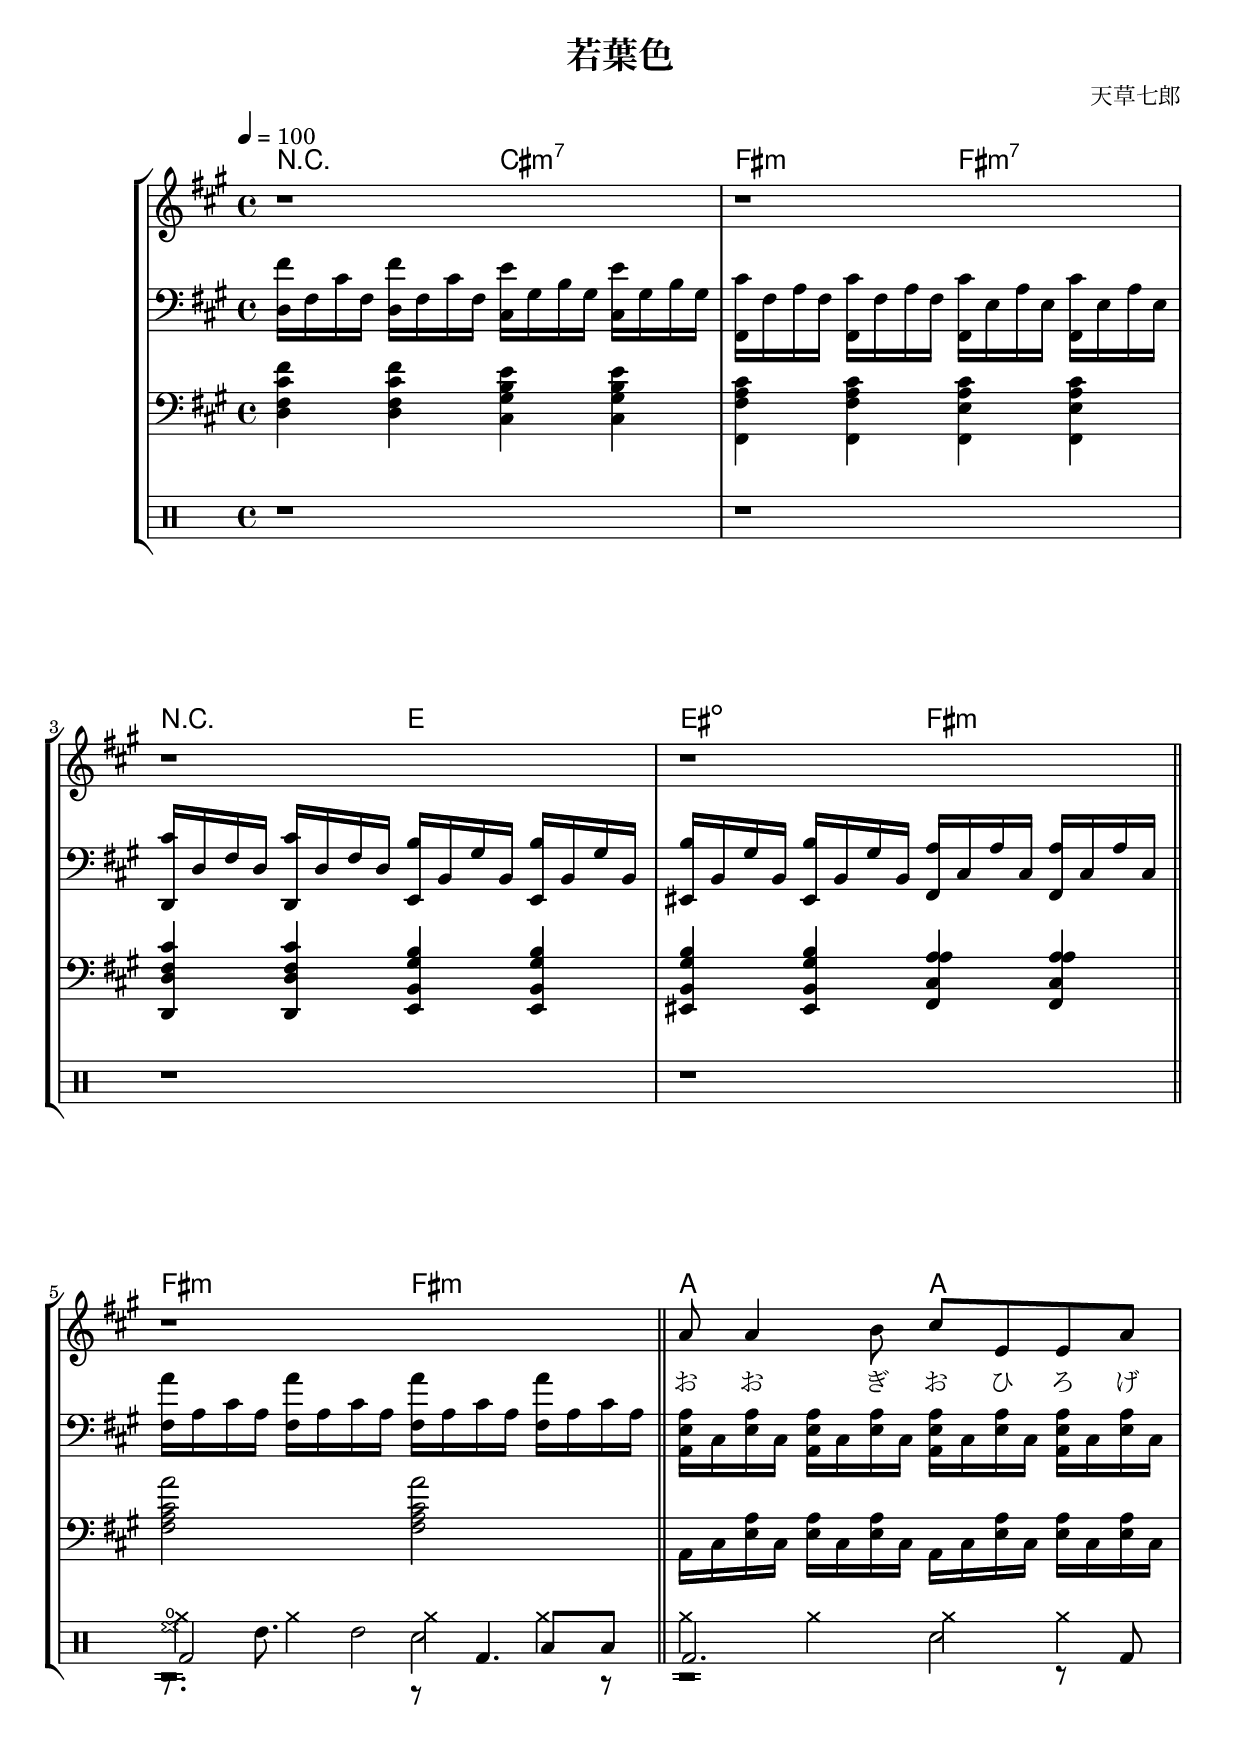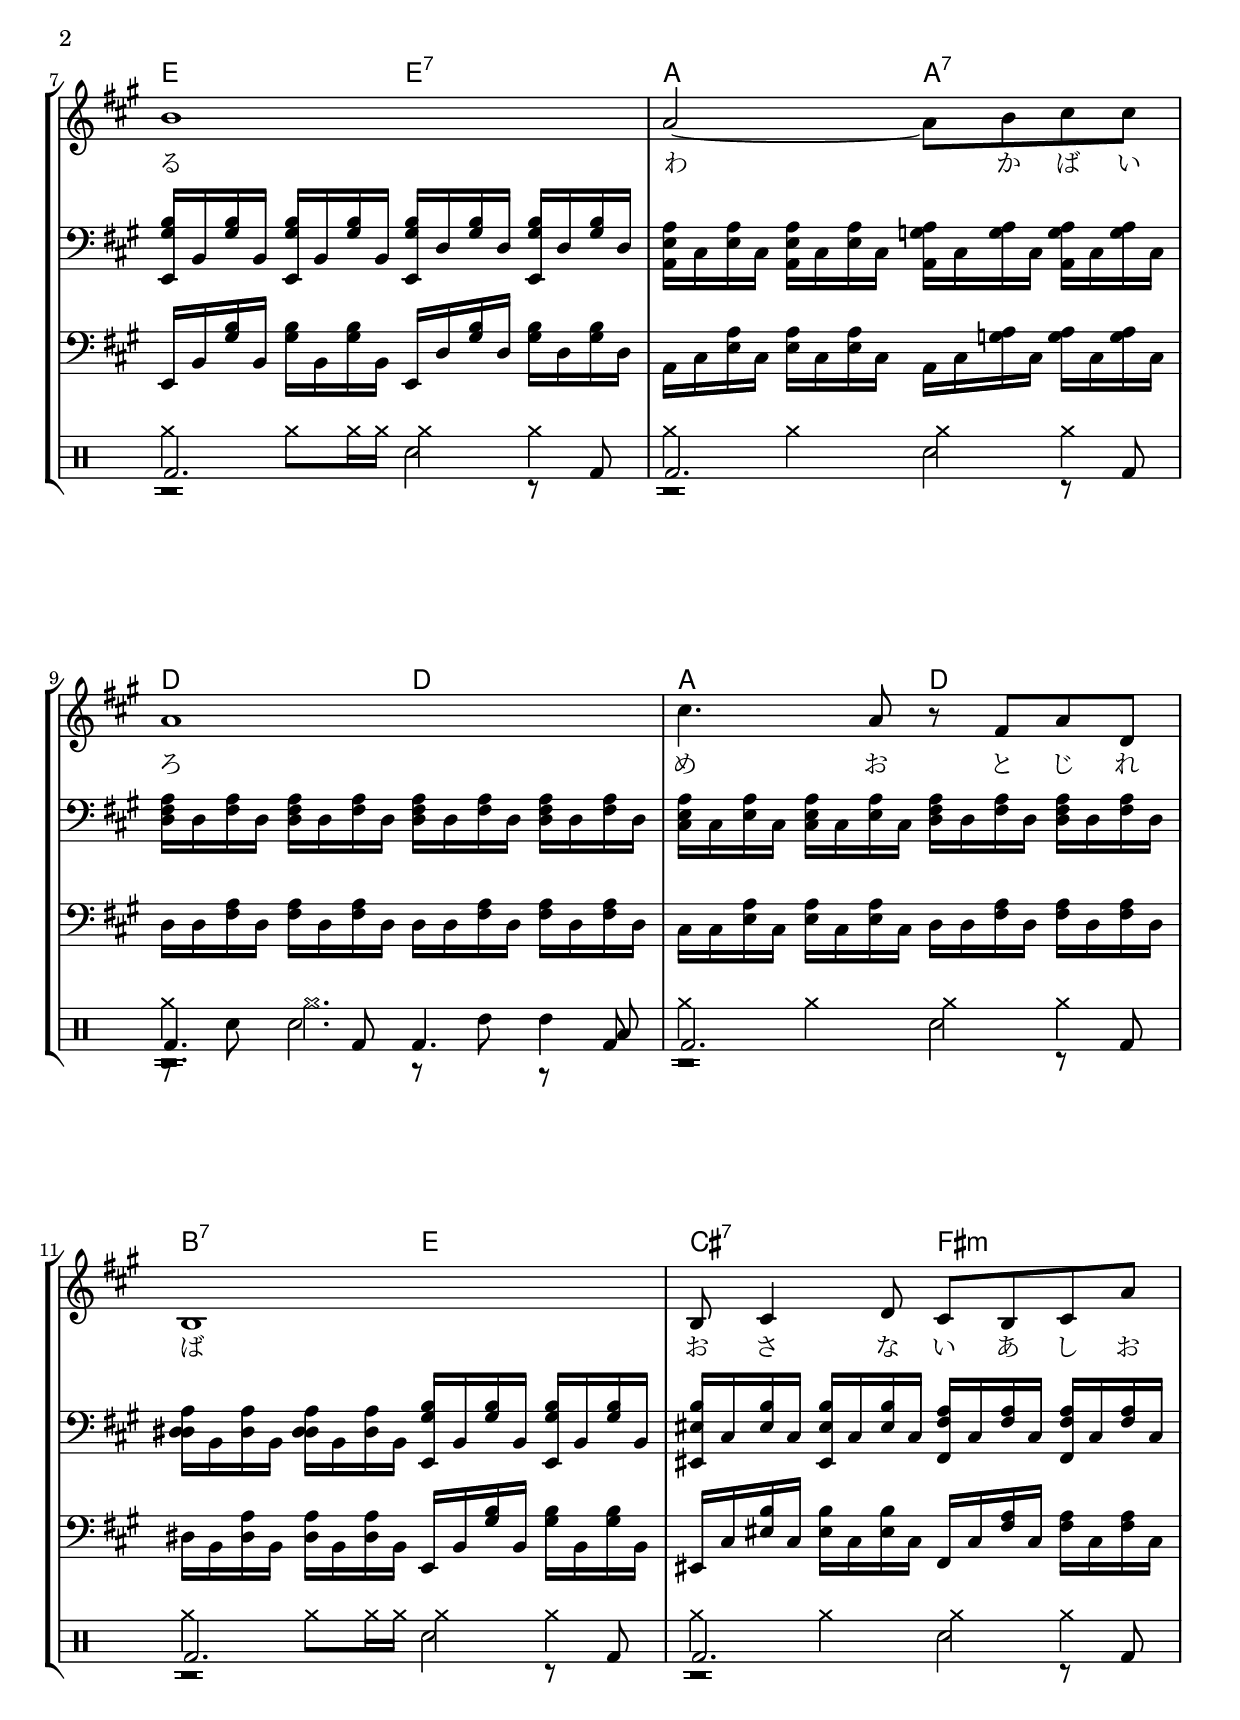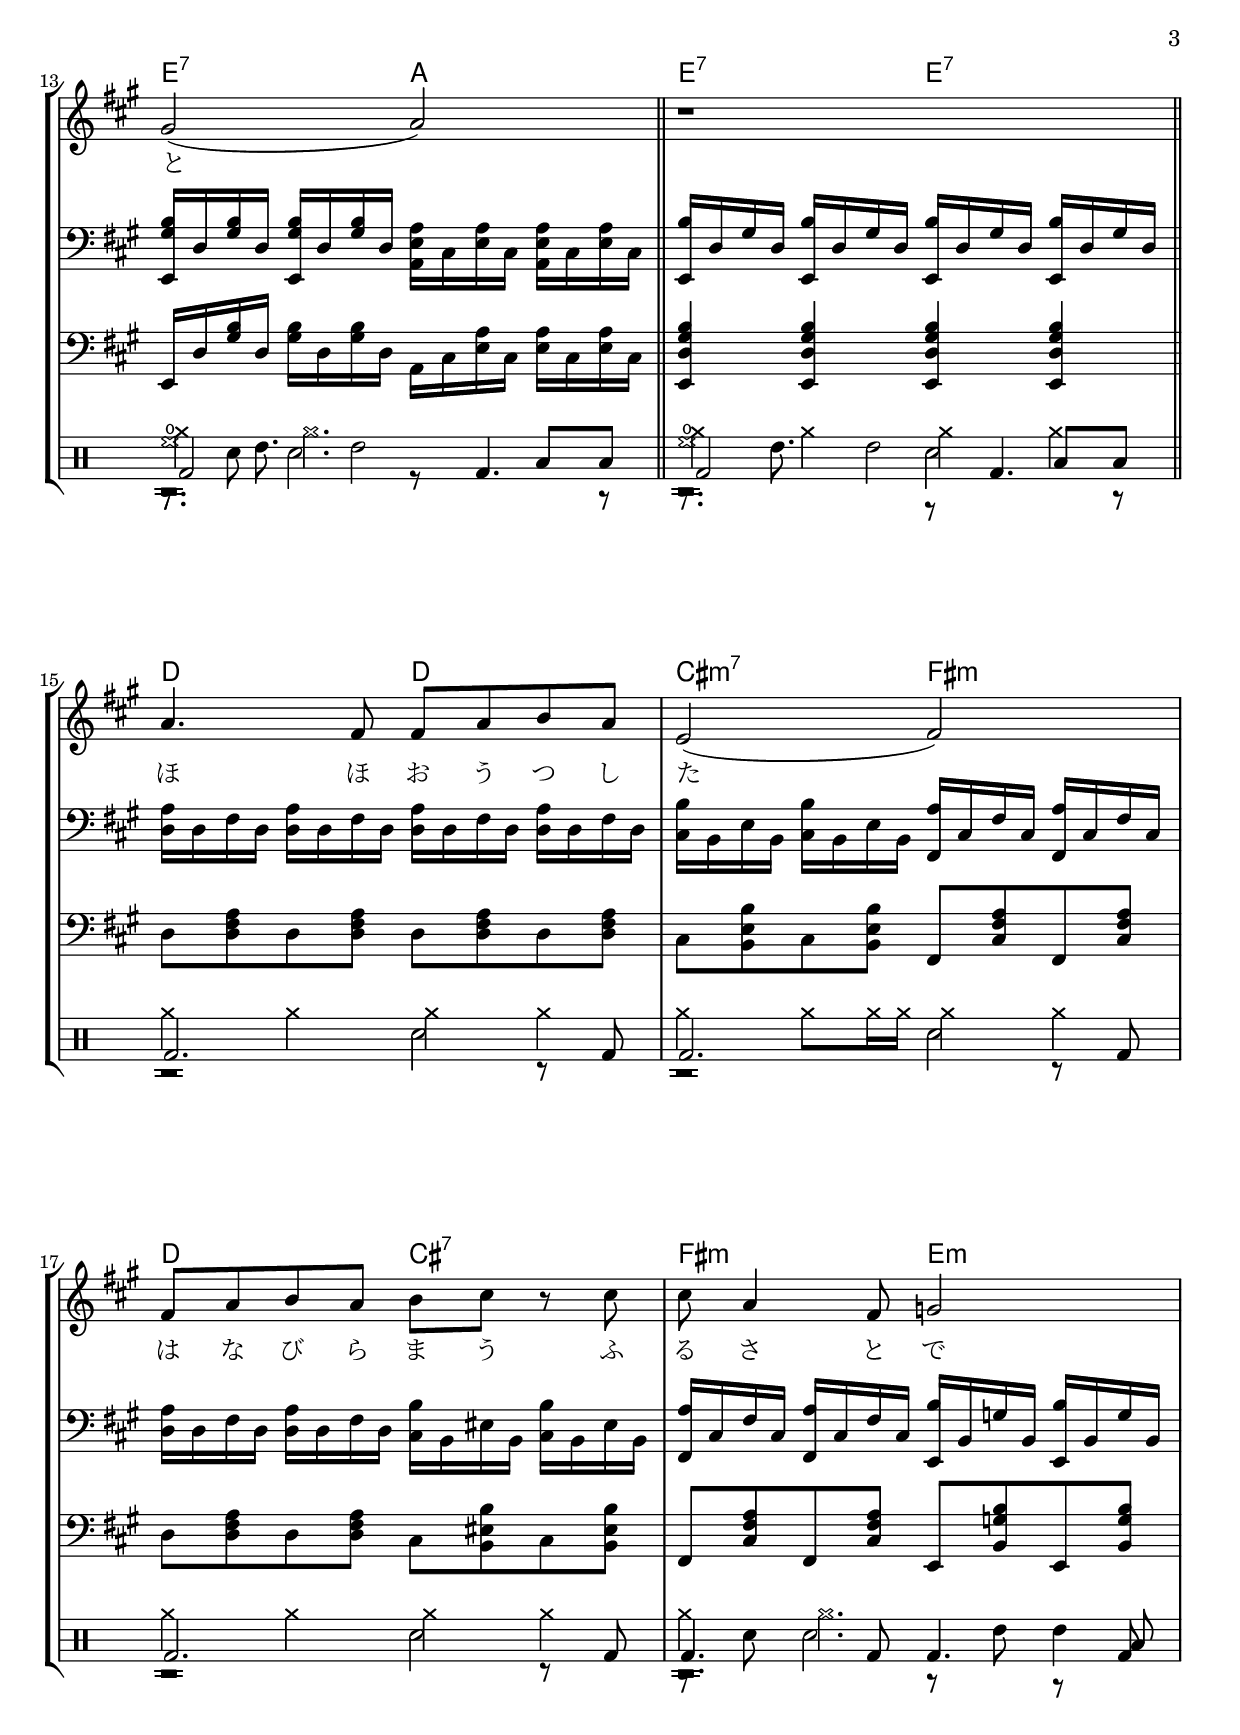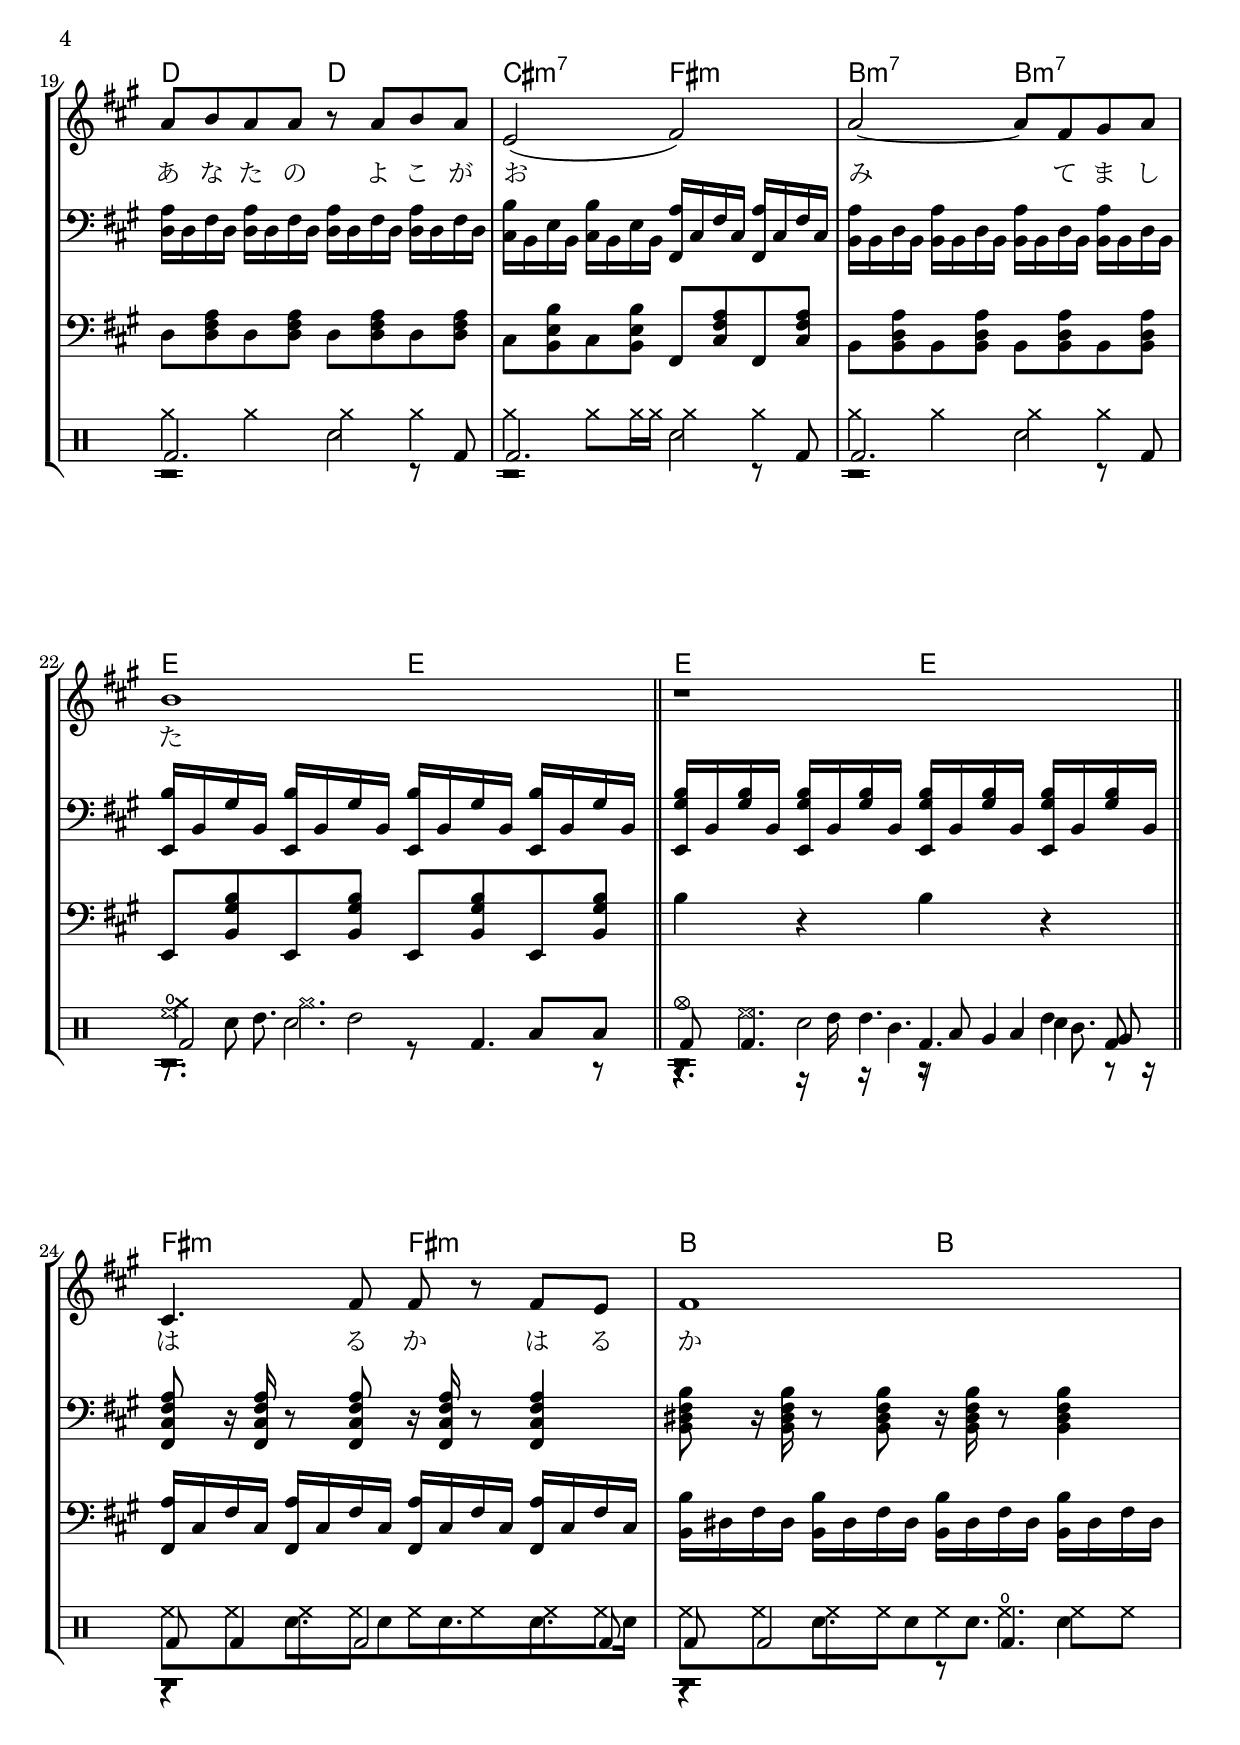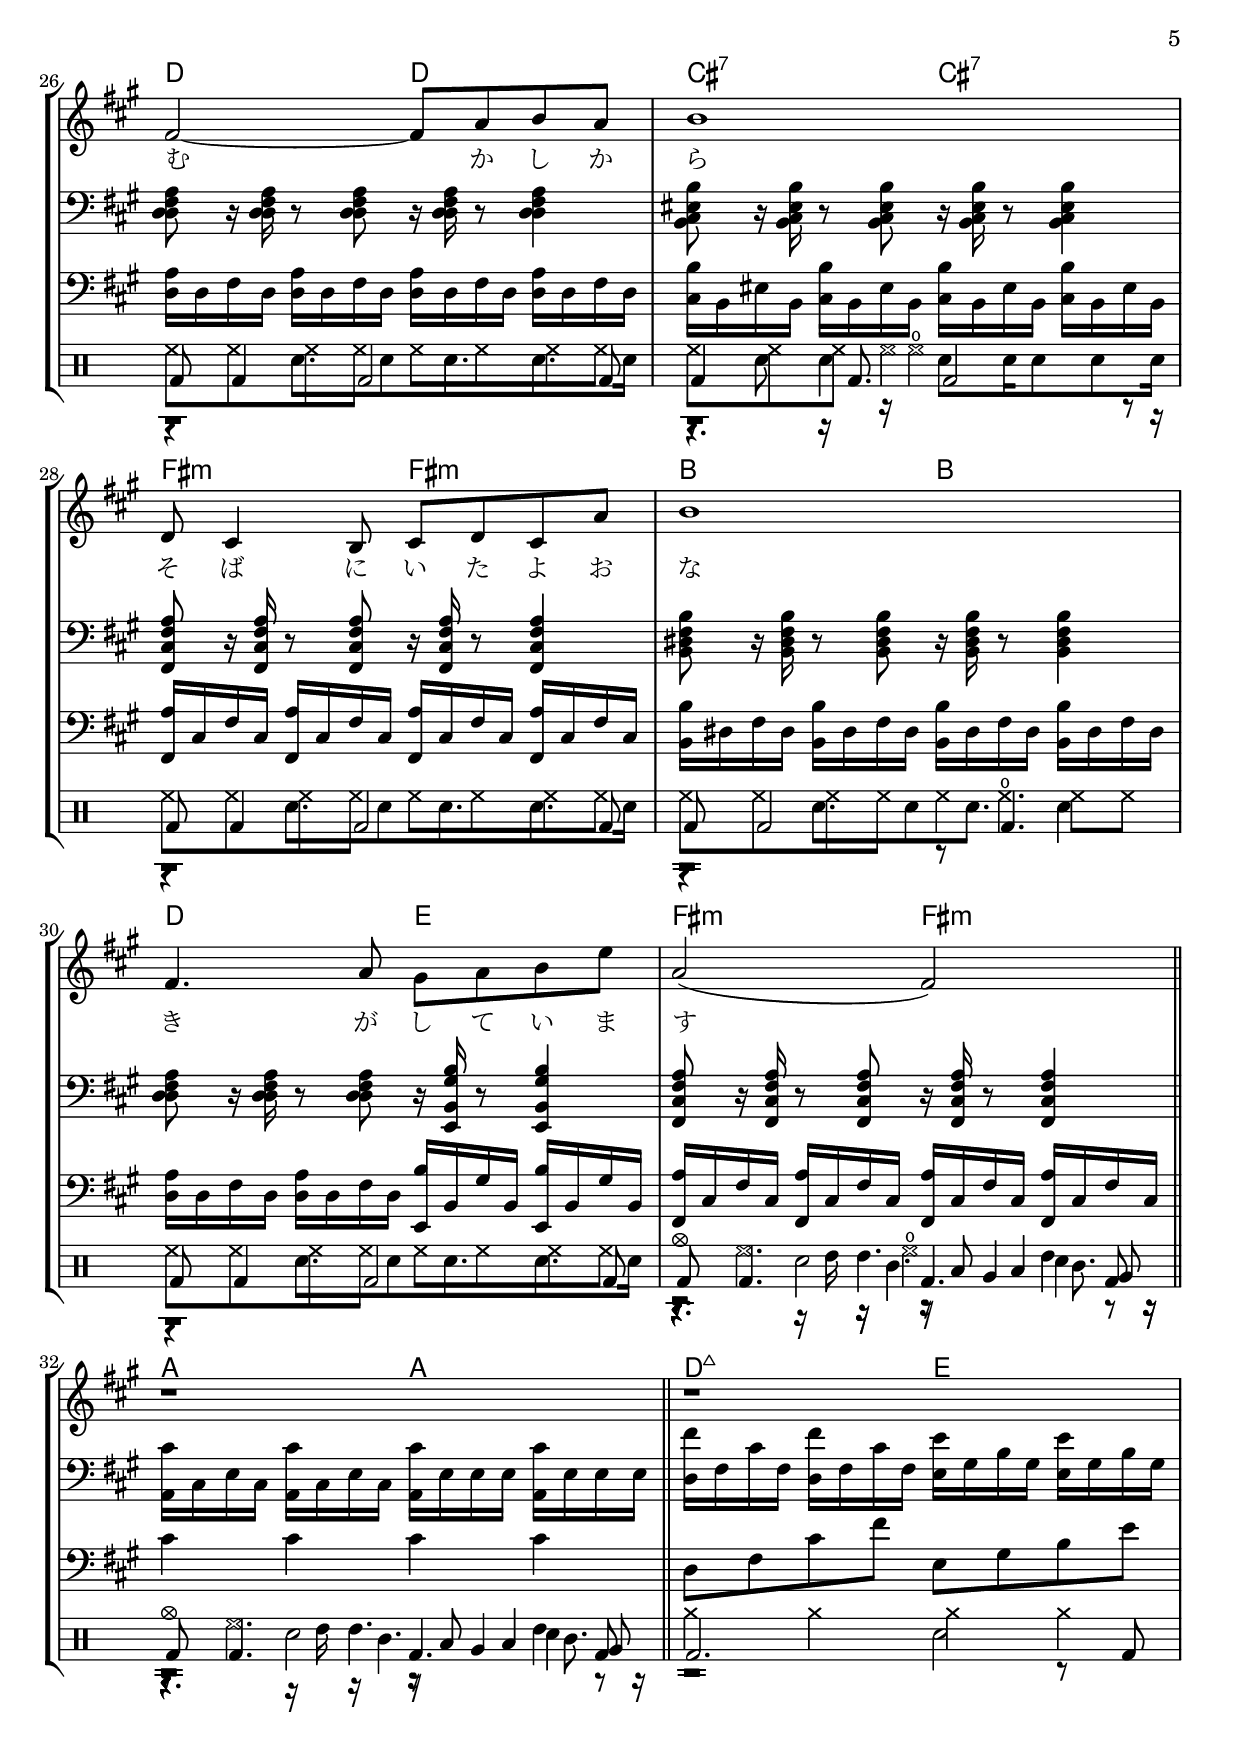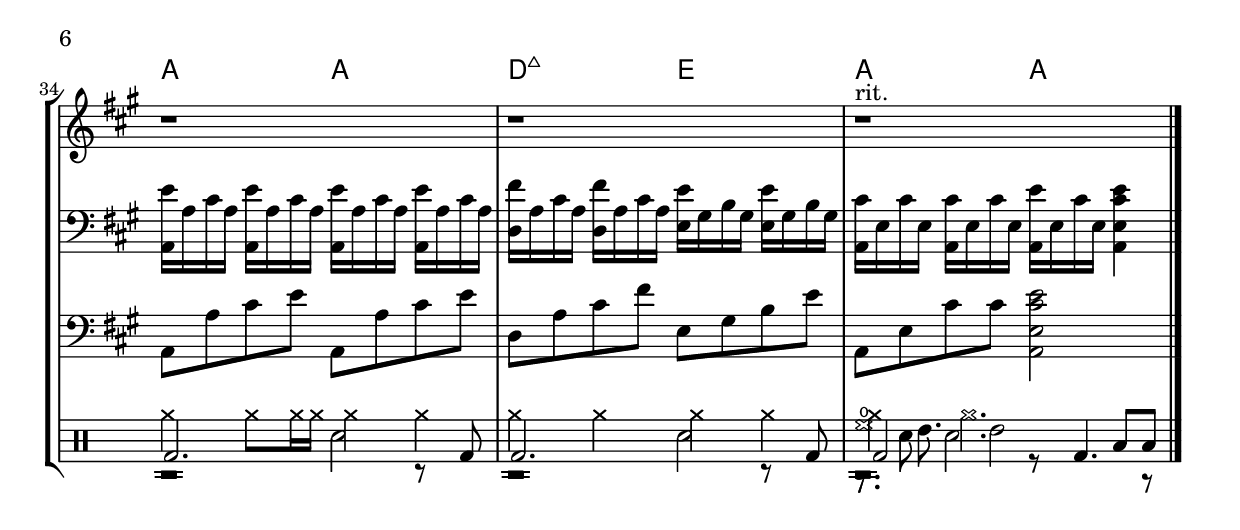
\version "2.12.1"

\header {
	title = \markup {若葉色}
	composer = \markup \center-column {天草七郎}
}

harmony = \chordmode {
	r2 cis:min7 fis:m fis:min7 r e eis:dim fis:m 

	fis:m fis:m 

	a a e e:7 a a:7 d d a d b:7 e cis:7 fis:m e:7 a 

	e:7 e:7 

	d d cis:min7 fis:m d cis:7 fis:m e:m d d cis:min7 fis:m b:min7 b:min7 e e 

	e e 

	fis:m fis:m b b d d cis:7 cis:7 fis:m fis:m b b d e fis:m fis:m 

	a a 

	d:maj7 e a a d:maj7 e a a 
}

melody = {
	\key a \major
	\tempo 4 = 100
	r1 | r1 | r1 | r1   
	r1   
	\set Staff.midiInstrument = #"fss0.34"
	 a'8  a'4  b'8  cis''8  e'8  e'8  a'8 
	b'1 
	a'2~a'8  b'8  cis''8  cis''8 
	a'1 
	cis''4.  a'8  r8  fis'8  a'8  d'8 
	b1 
	b8  cis'4  d'8  cis'8  b8  cis'8  a'8 
	gis'2  (a'2)
	r1   
	\set Staff.midiInstrument = #"fss0.34"
	 a'4.  fis'8  fis'8  a'8  b'8  a'8 
	e'2  (fis'2) 
	fis'8  a'8  b'8  a'8  b'8  cis''8  r8  cis''8 
	cis''8  a'4  fis'8  g'2 
	a'8  b'8  a'8  a'8  r8  a'8  b'8  a'8 
	e'2  (fis'2) 
	a'2~a'8  fis'8  gis'8  a'8 
	b'1
	r1   
	\set Staff.midiInstrument = #"fss0.34"
	 cis'4.  fis'8  fis'8  r8  fis'8  e'8 
	fis'1 
	fis'2~fis'8  a'8  b'8  a'8 
	b'1 
	d'8  cis'4  b8  cis'8  d'8  cis'8  a'8 
	b'1 
	fis'4.  a'8  gis'8  a'8  b'8  e''8 
	a'2  (fis'2)
	r1   
	r1 | r1 | r1 | r1^"rit." \bar "|."
}

words = \lyricmode {
	
	
	お  お  ぎ  お  ひ  ろ  げ  る  わ  か  ば  い  ろ  め  お  と  じ  れ  ば  お  さ  な  い  あ  し  お  と  
	
	ほ  ほ  お  う  つ  し  た  は  な  び  ら  ま  う  ふ  る  さ  と  で  あ  な  た  の  よ  こ  が  お  み  て  ま  し  た  
	
	は  る  か  は  る  か  む  か  し  か  ら  そ  ば  に  い  た  よ  お  な  き  が  し  て  い  ま  す  
	
	
}

tempochange = {
	\tempo 4 = 100
	r1 | r1 | r1 | r1 \bar "||"
	\tempo 4 = 100
	r1 \bar "||"
	\tempo 4 = 100
	r1 | r1 | r1 | r1 | r1 | r1 | r1 | r1 \bar "||"
	\tempo 4 = 100
	r1 \bar "||"
	\tempo 4 = 100
	r1 | r1 | r1 | r1 | r1 | r1 | r1 | r1 \bar "||"
	\tempo 4 = 100
	r1 \bar "||"
	\tempo 4 = 100
	r1 | r1 | r1 | r1 | r1 | r1 | r1 | r1 \bar "||"
	\tempo 4 = 100
	r1 \bar "||"
	\tempo 4 = 100
	r1 | r1 | r1 | \tempo 4 = 75 r2 \tempo 4 = 66 r2 \bar "|."
}

mainacc = {
	\clef bass
	\set Staff.midiInstrument = #"Koto"
	\key a \major
	\tempo 4 = 100
	<d fis'>16 fis cis' fis <d fis'> fis cis' fis
	<cis e'>16 gis b gis <cis e'> gis b gis
	<fis, cis'>16 fis a fis <fis, cis'> fis a fis
	<fis, cis'>16 e a e <fis, cis'> e a e
	<d, cis'>16 d fis d <d, cis'> d fis d
	<e, b>16 b, gis b, <e, b> b, gis b,
	<eis, b>16 b, gis b, <eis, b> b, gis b,
	<fis, a>16 cis a cis <fis, a> cis a cis
	\bar "||"

	\set Staff.midiInstrument = #"Cello"
	<fis a'>16 a cis' a <fis a'> a cis' a
	<fis a'>16 a cis' a <fis a'> a cis' a
	\bar "||"

	\set Staff.midiInstrument = #"Cello"
	<a, e a>16 cis16 <e a>16 cis16   <a, e a>16 cis16 <e a>16 cis16
	<a, e a>16 cis16 <e a>16 cis16   <a, e a>16 cis16 <e a>16 cis16
	<e, gis b>16 b,16 <gis b>16 b,16   <e, gis b>16 b,16 <gis b>16 b,16
	<e, gis b>16 d16 <gis b>16 d16   <e, gis b>16 d16 <gis b>16 d16
	<a, e a>16 cis16 <e a>16 cis16   <a, e a>16 cis16 <e a>16 cis16
	<a, g a>16 cis16 <g a>16 cis16   <a, g a>16 cis16 <g a>16 cis16
	<d fis a>16 d16 <fis a>16 d16   <d fis a>16 d16 <fis a>16 d16
	<d fis a>16 d16 <fis a>16 d16   <d fis a>16 d16 <fis a>16 d16
	<cis e a>16 cis16 <e a>16 cis16   <cis e a>16 cis16 <e a>16 cis16
	<d fis a>16 d16 <fis a>16 d16   <d fis a>16 d16 <fis a>16 d16
	<dis dis a>16 b,16 <dis a>16 b,16   <dis dis a>16 b,16 <dis a>16 b,16
	<e, gis b>16 b,16 <gis b>16 b,16   <e, gis b>16 b,16 <gis b>16 b,16
	<eis, eis b>16 cis16 <eis b>16 cis16   <eis, eis b>16 cis16 <eis b>16 cis16
	<fis, fis a>16 cis16 <fis a>16 cis16   <fis, fis a>16 cis16 <fis a>16 cis16
	<e, gis b>16 d16 <gis b>16 d16   <e, gis b>16 d16 <gis b>16 d16
	<a, e a>16 cis16 <e a>16 cis16   <a, e a>16 cis16 <e a>16 cis16
	\bar "||"

	\set Staff.midiInstrument = #"FX 1 (rain)"
	<e, b>16 d gis d <e, b> d gis d
	<e, b>16 d gis d <e, b> d gis d
	\bar "||"

	\set Staff.midiInstrument = #"Tremolo Strings"
	<d a>16 d fis d <d a> d fis d
	<d a>16 d fis d <d a> d fis d
	<cis b>16 b, e b, <cis b> b, e b,
	<fis, a>16 cis fis cis <fis, a> cis fis cis
	<d a>16 d fis d <d a> d fis d
	<cis b>16 b, eis b, <cis b> b, eis b,
	<fis, a>16 cis fis cis <fis, a> cis fis cis
	<e, b>16 b, g b, <e, b> b, g b,
	<d a>16 d fis d <d a> d fis d
	<d a>16 d fis d <d a> d fis d
	<cis b>16 b, e b, <cis b> b, e b,
	<fis, a>16 cis fis cis <fis, a> cis fis cis
	<b, a>16 b, d b, <b, a> b, d b,
	<b, a>16 b, d b, <b, a> b, d b,
	<e, b>16 b, gis b, <e, b> b, gis b,
	<e, b>16 b, gis b, <e, b> b, gis b,
	\bar "||"

	\set Staff.midiInstrument = #"Flute"
	<e, gis b>16 b,16 <gis b>16 b,16   <e, gis b>16 b,16 <gis b>16 b,16
	<e, gis b>16 b,16 <gis b>16 b,16   <e, gis b>16 b,16 <gis b>16 b,16
	\bar "||"

	\set Staff.midiInstrument = #"FX 7 (echoes)"
	<fis, cis fis a>8 r16 <fis, cis fis a>16 r8     <fis, cis fis a>8
	r16 <fis, cis fis a>16 r8     <fis, cis fis a>4
	<b, dis fis b>8 r16 <b, dis fis b>16 r8     <b, dis fis b>8
	r16 <b, dis fis b>16 r8     <b, dis fis b>4
	<d d fis a>8 r16 <d d fis a>16 r8     <d d fis a>8
	r16 <d d fis a>16 r8     <d d fis a>4
	<cis b, eis b>8 r16 <cis b, eis b>16 r8     <cis b, eis b>8
	r16 <cis b, eis b>16 r8     <cis b, eis b>4
	<fis, cis fis a>8 r16 <fis, cis fis a>16 r8     <fis, cis fis a>8
	r16 <fis, cis fis a>16 r8     <fis, cis fis a>4
	<b, dis fis b>8 r16 <b, dis fis b>16 r8     <b, dis fis b>8
	r16 <b, dis fis b>16 r8     <b, dis fis b>4
	<d d fis a>8 r16 <d d fis a>16 r8     <d d fis a>8
	r16 <e, b, gis b>16 r8     <e, b, gis b>4
	<fis, cis fis a>8 r16 <fis, cis fis a>16 r8     <fis, cis fis a>8
	r16 <fis, cis fis a>16 r8     <fis, cis fis a>4
	\bar "||"

	\set Staff.midiInstrument = #"Choir Aahs"
	<a, cis'>16 cis e cis <a, cis'> cis e cis
	<a, cis'>16 e e e <a, cis'> e e e
	\bar "||"

	\set Staff.midiInstrument = #"Koto"
	<d fis'>16 fis cis' fis <d fis'> fis cis' fis
	<e e'>16 gis b gis <e e'> gis b gis
	<a, e'>16 a cis' a <a, e'> a cis' a
	<a, e'>16 a cis' a <a, e'> a cis' a
	<d fis'>16 a cis' a <d fis'> a cis' a
	<e e'>16 gis b gis <e e'> gis b gis
	<a, cis'>16 e cis' e <a, cis'> e cis' e
	<a, e'>16 e cis' e <a, e cis' e'>4
	\bar "|."
}

subacc = {
	\clef bass
	\set Staff.midiInstrument = #"Pad 2 (warm)"
	\key a \major
	\tempo 4 = 100
	<d fis cis' fis'>4 <d fis cis' fis'>4
	<cis gis b e'>4 <cis gis b e'>4
	<fis, fis a cis'>4 <fis, fis a cis'>4
	<fis, e a cis'>4 <fis, e a cis'>4
	<d, d fis cis'>4 <d, d fis cis'>4
	<e, b, gis b>4 <e, b, gis b>4
	<eis, b, gis b>4 <eis, b, gis b>4
	<fis, cis a a>4 <fis, cis a a>4
	\bar "||"

	\set Staff.midiInstrument = #"Flute"
	<fis a cis' a'>2
	<fis a cis' a'>2
	\bar "||"

	\set Staff.midiInstrument = #"Electric Grand"
	a,16 cis <e a> cis <e a> cis <e a> cis
	a,16 cis <e a> cis <e a> cis <e a> cis
	e,16 b, <gis b> b, <gis b> b, <gis b> b,
	e,16 d <gis b> d <gis b> d <gis b> d
	a,16 cis <e a> cis <e a> cis <e a> cis
	a,16 cis <g a> cis <g a> cis <g a> cis
	d16 d <fis a> d <fis a> d <fis a> d
	d16 d <fis a> d <fis a> d <fis a> d
	cis16 cis <e a> cis <e a> cis <e a> cis
	d16 d <fis a> d <fis a> d <fis a> d
	dis16 b, <dis a> b, <dis a> b, <dis a> b,
	e,16 b, <gis b> b, <gis b> b, <gis b> b,
	eis,16 cis <eis b> cis <eis b> cis <eis b> cis
	fis,16 cis <fis a> cis <fis a> cis <fis a> cis
	e,16 d <gis b> d <gis b> d <gis b> d
	a,16 cis <e a> cis <e a> cis <e a> cis
	\bar "||"

	\set Staff.midiInstrument = #"Acoustic grand"
	<e, d gis b>4 <e, d gis b>4
	<e, d gis b>4 <e, d gis b>4
	\bar "||"

	\set Staff.midiInstrument = #"Electric Grand"
	d8 <d fis a> d <d fis a>
	d8 <d fis a> d <d fis a>
	cis8 <b, e b> cis <b, e b>
	fis,8 <cis fis a> fis, <cis fis a>
	d8 <d fis a> d <d fis a>
	cis8 <b, eis b> cis <b, eis b>
	fis,8 <cis fis a> fis, <cis fis a>
	e,8 <b, g b> e, <b, g b>
	d8 <d fis a> d <d fis a>
	d8 <d fis a> d <d fis a>
	cis8 <b, e b> cis <b, e b>
	fis,8 <cis fis a> fis, <cis fis a>
	b,8 <b, d a> b, <b, d a>
	b,8 <b, d a> b, <b, d a>
	e,8 <b, gis b> e, <b, gis b>
	e,8 <b, gis b> e, <b, gis b>
	\bar "||"

	\set Staff.midiInstrument = #"Woodblock"
	b4 r4
	b4 r4
	\bar "||"

	\set Staff.midiInstrument = #"Violin"
	<fis, a>16 cis fis cis <fis, a> cis fis cis
	<fis, a>16 cis fis cis <fis, a> cis fis cis
	<b, b>16 dis fis dis <b, b> dis fis dis
	<b, b>16 dis fis dis <b, b> dis fis dis
	<d a>16 d fis d <d a> d fis d
	<d a>16 d fis d <d a> d fis d
	<cis b>16 b, eis b, <cis b> b, eis b,
	<cis b>16 b, eis b, <cis b> b, eis b,
	<fis, a>16 cis fis cis <fis, a> cis fis cis
	<fis, a>16 cis fis cis <fis, a> cis fis cis
	<b, b>16 dis fis dis <b, b> dis fis dis
	<b, b>16 dis fis dis <b, b> dis fis dis
	<d a>16 d fis d <d a> d fis d
	<e, b>16 b, gis b, <e, b> b, gis b,
	<fis, a>16 cis fis cis <fis, a> cis fis cis
	<fis, a>16 cis fis cis <fis, a> cis fis cis
	\bar "||"

	\set Staff.midiInstrument = #"orchestral strings"
	cis'4 cis'4
	cis'4 cis'4
	\bar "||"

	\set Staff.midiInstrument = #"Pad 4 (choir)"
	d8 fis8 cis'8 fis'8
	e8 gis8 b8 e'8
	a,8 a8 cis'8 e'8
	a,8 a8 cis'8 e'8
	d8 a8 cis'8 fis'8
	e8 gis8 b8 e'8
	a,8 e8 cis'8 cis'8
	<a, e cis' e'>2
	\bar "|."
}

percA = {
	\drummode {
	r1 |r1 |r1 |r1 \bar "||"
	cymr4 cymr4 cymr4 cymr4  \bar "||"
	cymr4 cymr4 cymr4 cymr4  |cymr4 cymr8 cymr16 cymr16 cymr4 cymr4  |cymr4 cymr4 cymr4 cymr4  |cymr4 cymr2.  |cymr4 cymr4 cymr4 cymr4  |cymr4 cymr8 cymr16 cymr16 cymr4 cymr4  |cymr4 cymr4 cymr4 cymr4  |cymr4 cymr2.  \bar "||"
	cymr4 cymr4 cymr4 cymr4  \bar "||"
	cymr4 cymr4 cymr4 cymr4  |cymr4 cymr8 cymr16 cymr16 cymr4 cymr4  |cymr4 cymr4 cymr4 cymr4  |cymr4 cymr2.  |cymr4 cymr4 cymr4 cymr4  |cymr4 cymr8 cymr16 cymr16 cymr4 cymr4  |cymr4 cymr4 cymr4 cymr4  |cymr4 cymr2.  \bar "||"
	r8 hh2. r8  \bar "||"
	hh8 hh8 hh8 hh8 hh8 hh8 hh8 hh8  |hh8 hh8 hh8 hh8 hh4 hh8 hh8  |hh8 hh8 hh8 hh8 hh8 hh8 hh8 hh8  |hh8 hh8 hh8 hh2 r8  |hh8 hh8 hh8 hh8 hh8 hh8 hh8 hh8  |hh8 hh8 hh8 hh8 hh4 hh8 hh8  |hh8 hh8 hh8 hh8 hh8 hh8 hh8 hh8  |r8 hh2. r8  \bar "||"
	r8 hh2. r8  \bar "||"
	cymr4 cymr4 cymr4 cymr4  |cymr4 cymr8 cymr16 cymr16 cymr4 cymr4  |cymr4 cymr4 cymr4 cymr4  |cymr4 cymr2.  \bar "|."
	}
}

percB = {
	\drummode {
	r1 |r1 |r1 |r1 \bar "||"
	r2 sn2  \bar "||"
	r2 sn2  |r2 sn2  |r2 sn2  |r8 sn8 sn2.  |r2 sn2  |r2 sn2  |r2 sn2  |r8 sn8 sn2.  \bar "||"
	r2 sn2  \bar "||"
	r2 sn2  |r2 sn2  |r2 sn2  |r8 sn8 sn2.  |r2 sn2  |r2 sn2  |r2 sn2  |r8 sn8 sn2.  \bar "||"
	r4 sn2 sn4  \bar "||"
	r4 sn8. sn8 sn8. sn8. sn16  |r4 sn8. sn8 sn8. sn4  |r4 sn8. sn8 sn8. sn8. sn16  |r8 sn8 sn4 sn8 sn16 sn8 sn8 sn16  |r4 sn8. sn8 sn8. sn8. sn16  |r4 sn8. sn8 sn8. sn4  |r4 sn8. sn8 sn8. sn8. sn16  |r4 sn2 sn4  \bar "||"
	r4 sn2 sn4  \bar "||"
	r2 sn2  |r2 sn2  |r2 sn2  |r8 sn8 sn2.  \bar "|."
	}
}

percC = {
	\drummode {
	r1 |r1 |r1 |r1 \bar "||"
	bd2 r8 bd4.  \bar "||"
	bd2. r8 bd8  |bd2. r8 bd8  |bd2. r8 bd8  |bd4. bd8 bd4. bd8  |bd2. r8 bd8  |bd2. r8 bd8  |bd2. r8 bd8  |bd2 r8 bd4.  \bar "||"
	bd2 r8 bd4.  \bar "||"
	bd2. r8 bd8  |bd2. r8 bd8  |bd2. r8 bd8  |bd4. bd8 bd4. bd8  |bd2. r8 bd8  |bd2. r8 bd8  |bd2. r8 bd8  |bd2 r8 bd4.  \bar "||"
	bd8 bd4. bd4. bd8  \bar "||"
	bd8 bd4 bd2 bd8  |bd8 bd2 bd4.  |bd8 bd4 bd2 bd8  |bd4 r16 bd8. bd2  |bd8 bd4 bd2 bd8  |bd8 bd2 bd4.  |bd8 bd4 bd2 bd8  |bd8 bd4. bd4. bd8  \bar "||"
	bd8 bd4. bd4. bd8  \bar "||"
	bd2. r8 bd8  |bd2. r8 bd8  |bd2. r8 bd8  |bd2 r8 bd4.  \bar "|."
	}
}

percD = {
	\drummode {
	r1 |r1 |r1 |r1 \bar "||"
	r8. tommh8. tommh2 r8  \bar "||"
	r1 |r1 |r1 |r2 r8 tommh8 tommh4  |r1 |r1 |r1 |r8. tommh8. tommh2 r8  \bar "||"
	r8. tommh8. tommh2 r8  \bar "||"
	r1 |r1 |r1 |r2 r8 tommh8 tommh4  |r1 |r1 |r1 |r8. tommh8. tommh2 r8  \bar "||"
	r1  \bar "||"
	r1  |r2 r8 hho4.  |r1  |r4. r16 hho2 r16  |r1  |r2 r8 hho4.  |r1  |r4. r16 hho2 r16  \bar "||"
	r1  \bar "||"
	r1 |r1 |r1 |r8. tommh8. tommh2 r8  \bar "|."
	}
}

percE = {
	\drummode {
	r1 |r1 |r1 |r1 \bar "||"
	r2. toml8 toml8  \bar "||"
	r1 |r1 |r1 |r2. r8 toml8  |r1 |r1 |r1 |r2. toml8 toml8  \bar "||"
	r2. toml8 toml8  \bar "||"
	r1 |r1 |r1 |r2. r8 toml8  |r1 |r1 |r1 |r2. toml8 toml8  \bar "||"
	cymc1  \bar "||"
	r1 |r1 |r1 |r1 |r1 |r1 |r1 |cymc1  \bar "||"
	cymc1  \bar "||"
	r1 |r1 |r1 |r2. toml8 toml8  \bar "|."
	}
}

percF = {
	\drummode {
	r1 | r1 | r1 | r1 \bar "||"
	hho1  \bar "||"
	r1 |r1 |r1 |r1 |r1 |r1 |r1 |hho1  \bar "||"
	hho1  \bar "||"
	r1 |r1 |r1 |r1 |r1 |r1 |r1 |hho1  \bar "||"
	r4 r16 tommh16 tommh4. tommh4  \bar "||"
	r1 |r1 |r1 |r1 |r1 |r1 |r1 |r4 r16 tommh16 tommh4. tommh4  \bar "||"
	r4 r16 tommh16 tommh4. tommh4  \bar "||"
	r1 |r1 |r1 |hho1  \bar "|."
	}
}

percG = {
	\drummode {
	r1 | r1 | r1 | r1 \bar "||"
	r1 \bar "||"
	r1 | r1 | r1 | r1 | r1 | r1 | r1 | r1 \bar "||"
	r1 \bar "||"
	r1 | r1 | r1 | r1 | r1 | r1 | r1 | r1 \bar "||"
	r4. r16 tomml4. tomml8.  \bar "||"
	r1 |r1 |r1 |r1 |r1 |r1 |r1 |r4. r16 tomml4. tomml8.  \bar "||"
	r4. r16 tomml4. tomml8.  \bar "||"
	r1 | r1 | r1 | r1 \bar "|."
	}
}

percH = {
	\drummode {
	r1 | r1 | r1 | r1 \bar "||"
	r1 \bar "||"
	r1 | r1 | r1 | r1 | r1 | r1 | r1 | r1 \bar "||"
	r1 \bar "||"
	r1 | r1 | r1 | r1 | r1 | r1 | r1 | r1 \bar "||"
	r2 r16 toml8 toml4 r16  \bar "||"
	r1 |r1 |r1 |r1 |r1 |r1 |r1 |r2 r16 toml8 toml4 r16  \bar "||"
	r2 r16 toml8 toml4 r16  \bar "||"
	r1 | r1 | r1 | r1 \bar "|."
	}
}

percI = {
	\drummode {
	r1 | r1 | r1 | r1 \bar "||"
	r1 \bar "||"
	r1 | r1 | r1 | r1 | r1 | r1 | r1 | r1 \bar "||"
	r1 \bar "||"
	r1 | r1 | r1 | r1 | r1 | r1 | r1 | r1 \bar "||"
	r2 r8 tomfh4 tomfh8  \bar "||"
	r1 |r1 |r1 |r1 |r1 |r1 |r1 |r2 r8 tomfh4 tomfh8  \bar "||"
	r2 r8 tomfh4 tomfh8  \bar "||"
	r1 | r1 | r1 | r1 \bar "|."
	}
}

\score {
	<<
		\new StaffGroup <<
			\new ChordNames {\harmony}
			\new Voice = "melody" {\melody}
			\new Lyrics \lyricsto "melody" \words
			\new Staff = "mainacc" {\mainacc}
			\new Staff = "subacc" {\subacc}
			\new DrumStaff <<
				\new DrumVoice {\percA}
				\new DrumVoice {\percB}
				\new DrumVoice {\percC}
				\new DrumVoice {\percD}
				\new DrumVoice {\percE}
				\new DrumVoice {\percF}
				\new DrumVoice {\percG}
				\new DrumVoice {\percH}
				\new DrumVoice {\percI}
			>>
		>>
	>>
	\layout { }
}
